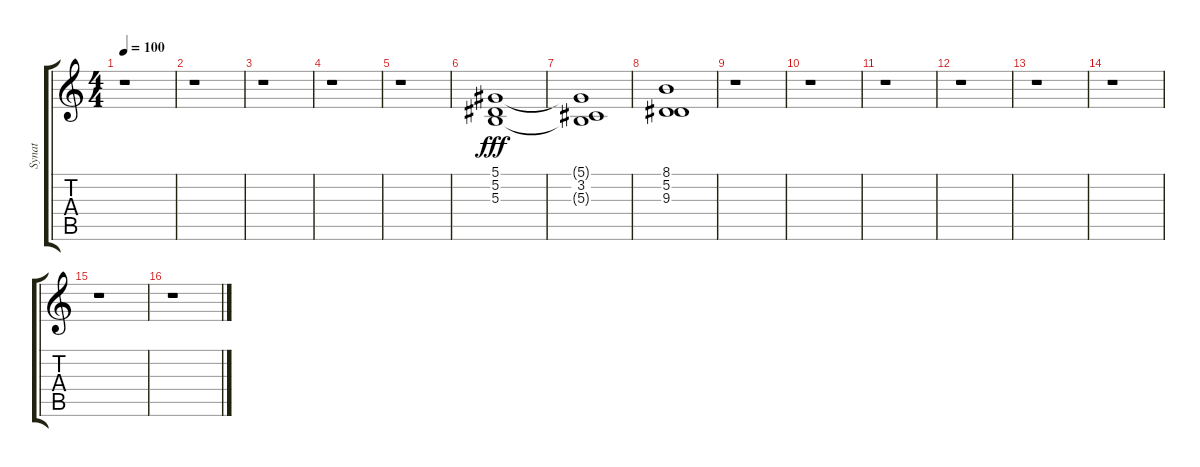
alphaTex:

\track ("Synat" "Synat") {instrument choiraahs}
\staff {score tabs}
\tuning (Eb4 Bb3 Gb3 Db3 Ab2 Db2) {hide}
\ts (4 4)
\tempo 100
\clef g2
\ks c
r.1{dy fff} |
r.1 |
r.1 |
r.1 |
r.1 |
(5.1 5.2 5.3).1 |
(5.1{t} 3.2 5.3{t}).1 |
(8.1 5.2 9.3).1 |
r.1 |
r.1 |
r.1 |
r.1 |
r.1 |
r.1 |
r.1 |
r.1
